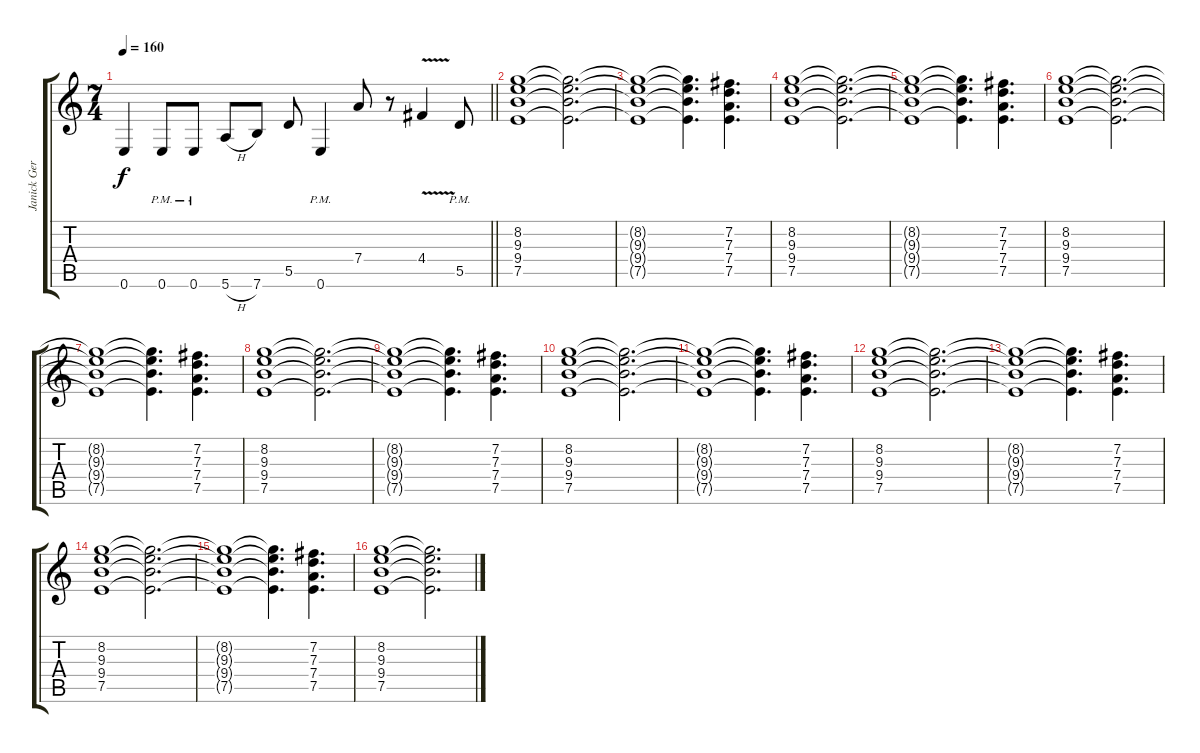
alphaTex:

\track ("Janick Gers" "Janick Ger") {instrument overdrivenguitar}
\staff {score tabs}
\tuning (E4 B3 G3 D3 A2 E2) {hide}
\ts (7 4)
\tempo 160
\clef g2
\barLineRight lightlight
\ks c
0.6.4{dy f} 0.6{pm}.8 0.6{pm}.8 5.6{h}.8 7.6.8 5.5.8 0.6{pm}.4 7.4.8 r.8 4.4{v}.4 5.5{pm}.8 |
(8.2 9.3 9.4 7.5).1 (8.2{t} 9.3{t} 9.4{t} 7.5{t}).2{d} |
(8.2{t} 9.3{t} 9.4{t} 7.5{t}).1 (8.2{t} 9.3{t} 9.4{t} 7.5{t}).4{d} (7.2 7.3 7.4 7.5).4{d} |
(8.2 9.3 9.4 7.5).1 (8.2{t} 9.3{t} 9.4{t} 7.5{t}).2{d} |
(8.2{t} 9.3{t} 9.4{t} 7.5{t}).1 (8.2{t} 9.3{t} 9.4{t} 7.5{t}).4{d} (7.2 7.3 7.4 7.5).4{d} |
(8.2 9.3 9.4 7.5).1 (8.2{t} 9.3{t} 9.4{t} 7.5{t}).2{d} |
(8.2{t} 9.3{t} 9.4{t} 7.5{t}).1 (8.2{t} 9.3{t} 9.4{t} 7.5{t}).4{d} (7.2 7.3 7.4 7.5).4{d} |
(8.2 9.3 9.4 7.5).1 (8.2{t} 9.3{t} 9.4{t} 7.5{t}).2{d} |
(8.2{t} 9.3{t} 9.4{t} 7.5{t}).1 (8.2{t} 9.3{t} 9.4{t} 7.5{t}).4{d} (7.2 7.3 7.4 7.5).4{d} |
(8.2 9.3 9.4 7.5).1 (8.2{t} 9.3{t} 9.4{t} 7.5{t}).2{d} |
(8.2{t} 9.3{t} 9.4{t} 7.5{t}).1 (8.2{t} 9.3{t} 9.4{t} 7.5{t}).4{d} (7.2 7.3 7.4 7.5).4{d} |
(8.2 9.3 9.4 7.5).1 (8.2{t} 9.3{t} 9.4{t} 7.5{t}).2{d} |
(8.2{t} 9.3{t} 9.4{t} 7.5{t}).1 (8.2{t} 9.3{t} 9.4{t} 7.5{t}).4{d} (7.2 7.3 7.4 7.5).4{d} |
(8.2 9.3 9.4 7.5).1 (8.2{t} 9.3{t} 9.4{t} 7.5{t}).2{d} |
(8.2{t} 9.3{t} 9.4{t} 7.5{t}).1 (8.2{t} 9.3{t} 9.4{t} 7.5{t}).4{d} (7.2 7.3 7.4 7.5).4{d} |
(8.2 9.3 9.4 7.5).1 (8.2{t} 9.3{t} 9.4{t} 7.5{t}).2{d}
